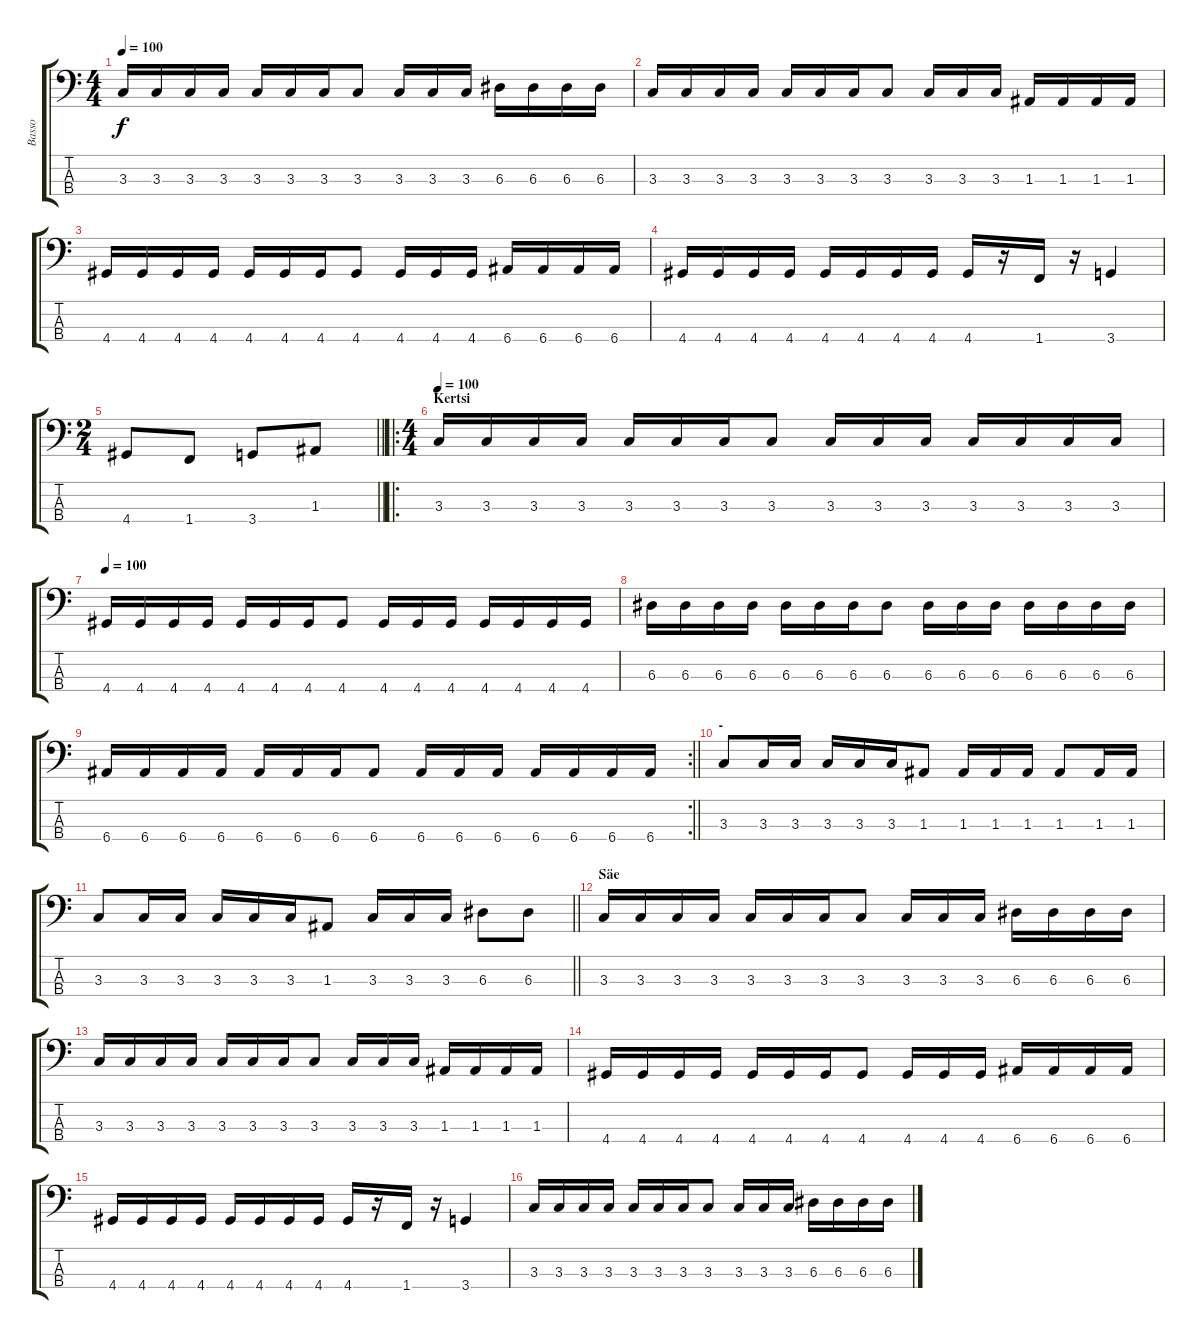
\track ("Basso" "Basso") {instrument electricbasspick}
\staff {score tabs}
\tuning (G2 D2 A1 E1) {hide}
\ts (4 4)
\tempo 100
\clef f4
\ks c
3.3.16{dy f} 3.3.16 3.3.16 3.3.16 3.3.16 3.3.16 3.3.16 3.3.8 3.3.16 3.3.16 3.3.16 6.3.16 6.3.16 6.3.16 6.3.16 |
3.3.16 3.3.16 3.3.16 3.3.16 3.3.16 3.3.16 3.3.16 3.3.8 3.3.16 3.3.16 3.3.16 1.3.16 1.3.16 1.3.16 1.3.16 |
4.4.16 4.4.16 4.4.16 4.4.16 4.4.16 4.4.16 4.4.16 4.4.8 4.4.16 4.4.16 4.4.16 6.4.16 6.4.16 6.4.16 6.4.16 |
4.4.16 4.4.16 4.4.16 4.4.16 4.4.16 4.4.16 4.4.16 4.4.16 4.4.16 r.16 1.4.16 r.16 3.4.4 |
\ts (2 4)
\barLineRight lightlight
4.4.8 1.4.8 3.4.8 1.3.8 |
\ro
\ts (4 4)
\section ("" "Kertsi")
\tempo 100
3.3.16 3.3.16 3.3.16 3.3.16 3.3.16 3.3.16 3.3.16 3.3.8 3.3.16 3.3.16 3.3.16 3.3.16 3.3.16 3.3.16 3.3.16 |
\tempo 100
4.4.16 4.4.16 4.4.16 4.4.16 4.4.16 4.4.16 4.4.16 4.4.8 4.4.16 4.4.16 4.4.16 4.4.16 4.4.16 4.4.16 4.4.16 |
6.3.16 6.3.16 6.3.16 6.3.16 6.3.16 6.3.16 6.3.16 6.3.8 6.3.16 6.3.16 6.3.16 6.3.16 6.3.16 6.3.16 6.3.16 |
\rc 2
\barLineRight lightlight
6.4.16 6.4.16 6.4.16 6.4.16 6.4.16 6.4.16 6.4.16 6.4.8 6.4.16 6.4.16 6.4.16 6.4.16 6.4.16 6.4.16 6.4.16 |
\section ("" "-")
3.3.8 3.3.16 3.3.16 3.3.16 3.3.16 3.3.16 1.3.8 1.3.16 1.3.16 1.3.16 1.3.8 1.3.16 1.3.16 |
\barLineRight lightlight
3.3.8 3.3.16 3.3.16 3.3.16 3.3.16 3.3.16 1.3.8 3.3.16 3.3.16 3.3.16 6.3.8 6.3.8 |
\section ("" "Säe")
3.3.16 3.3.16 3.3.16 3.3.16 3.3.16 3.3.16 3.3.16 3.3.8 3.3.16 3.3.16 3.3.16 6.3.16 6.3.16 6.3.16 6.3.16 |
3.3.16 3.3.16 3.3.16 3.3.16 3.3.16 3.3.16 3.3.16 3.3.8 3.3.16 3.3.16 3.3.16 1.3.16 1.3.16 1.3.16 1.3.16 |
4.4.16 4.4.16 4.4.16 4.4.16 4.4.16 4.4.16 4.4.16 4.4.8 4.4.16 4.4.16 4.4.16 6.4.16 6.4.16 6.4.16 6.4.16 |
4.4.16 4.4.16 4.4.16 4.4.16 4.4.16 4.4.16 4.4.16 4.4.16 4.4.16 r.16 1.4.16 r.16 3.4.4 |
3.3.16 3.3.16 3.3.16 3.3.16 3.3.16 3.3.16 3.3.16 3.3.8 3.3.16 3.3.16 3.3.16 6.3.16 6.3.16 6.3.16 6.3.16
